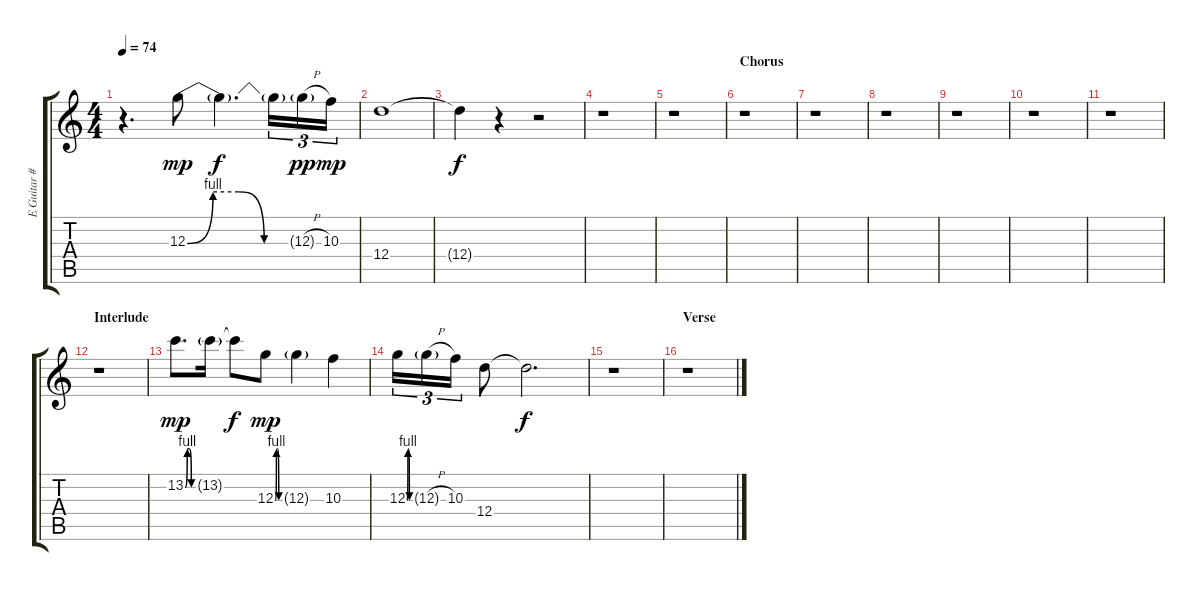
\track ("E Guitar #1" "E Guitar #") {instrument overdrivenguitar}
\staff {score tabs}
\tuning (E4 B3 G3 D3 A2 E2) {hide}
\ts (4 4)
\tempo 74
\clef g2
\ks c
r.4{d dy f} 12.3{be (custom 0 0 15 4 30 4 45 0 60 0)}.8{dy mp} 12.3{t}.4{d dy f} 12.3{t}.16{tu (3 2)} 12.3{h g}.16{tu (3 2) dy pp} 10.3.16{tu (3 2) dy mp} |
12.4.1 |
12.4{t}.4{dy f} r.4 r.2 |
r.1 |
r.1 |
\section ("" "Chorus")
r.1 |
r.1 |
r.1 |
r.1 |
r.1 |
r.1 |
\section ("" "Interlude")
r.1 |
13.2{be (custom 0 0 15 4 30 4 45 0 60 0)}.8{d dy mp} 13.2{g}.16 13.2{t}.8{dy f} 12.3{be (custom 0 0 15 4 30 4 45 0 60 0)}.8{dy mp} 12.3{g}.4 10.3.4 |
12.3{be (custom 0 0 15 4 30 4 45 0 60 0)}.16{tu (3 2)} 12.3{h g}.16{tu (3 2)} 10.3.16{tu (3 2)} 12.4.8 12.4{t}.2{d dy f} |
r.1 |
\section ("" "Verse")
r.1
